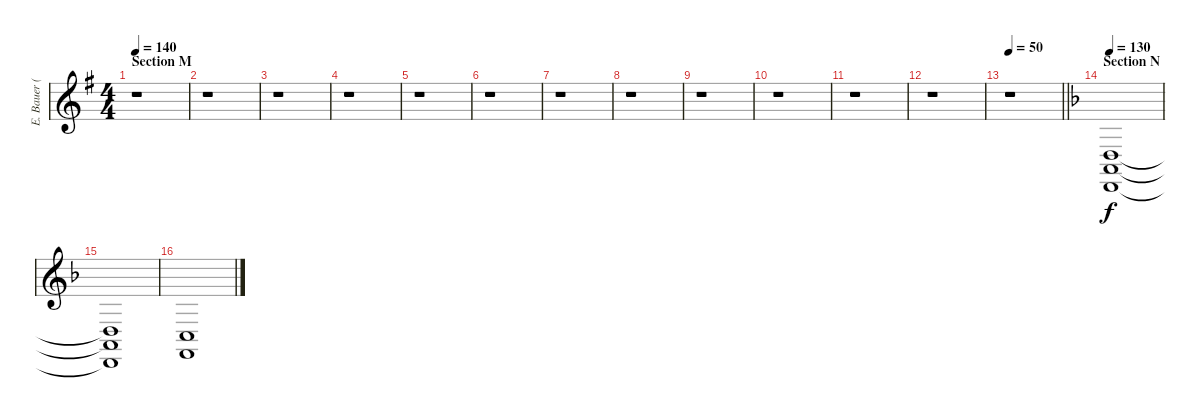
\track ("E. Bauer (Keyboard)" "E. Bauer (") {instrument choiraahs}
\staff {score}
\tuning (E4 B3 G3 D3 A2 E2 B1) {hide}
\ts (4 4)
\section ("" "Section M")
\tempo 140
\clef g2
\ks g
r.1{dy f} |
r.1 |
r.1 |
r.1 |
r.1 |
r.1 |
r.1 |
r.1 |
r.1 |
r.1 |
r.1 |
r.1 |
\tempo 50
\barLineRight lightlight
r.1 |
\section ("" "Section N")
\tempo 130
\ks dminor
(5.5 5.6 3.7).1 |
(5.5{t} 5.6{t} 3.7{t}).1 |
(8.6 6.7).1
